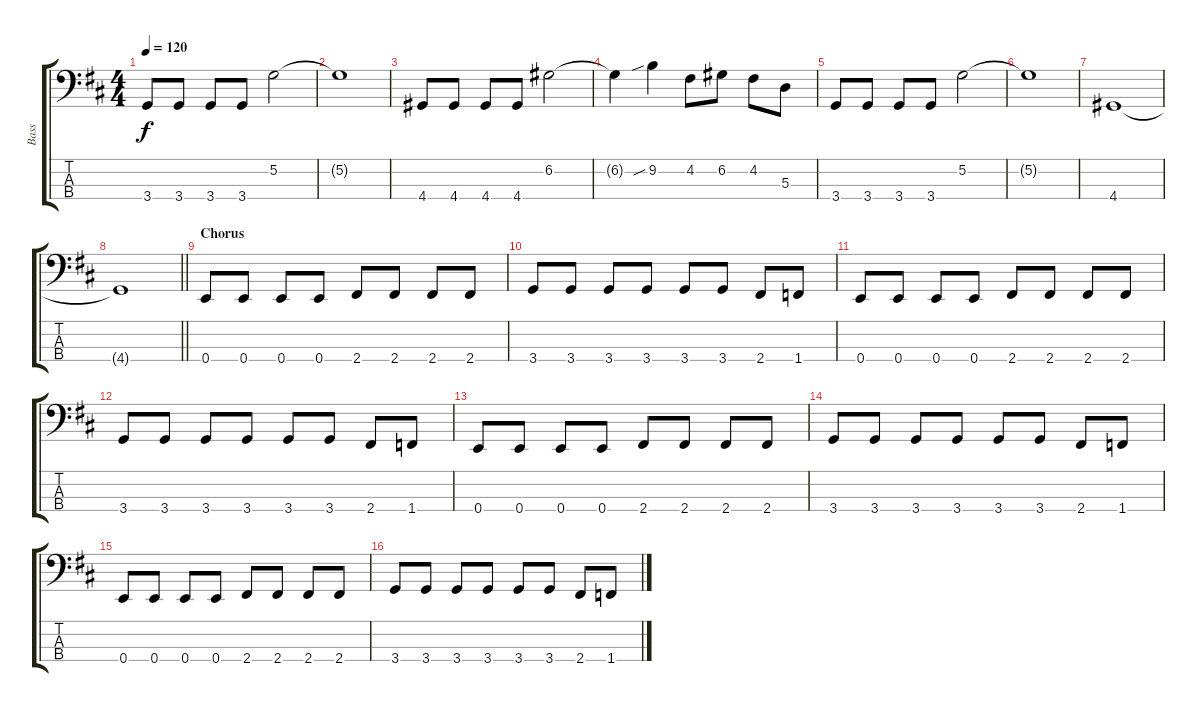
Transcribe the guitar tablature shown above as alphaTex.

\track ("Bass" "Bass") {instrument electricbassfinger}
\staff {score tabs}
\tuning (G2 D2 A1 E1) {hide}
\ts (4 4)
\tempo 120
\clef f4
\ks d
3.4.8{dy f} 3.4.8 3.4.8 3.4.8 5.2.2 |
5.2{t}.1 |
4.4.8 4.4.8 4.4.8 4.4.8 6.2.2 |
6.2{t}.4 9.2{sib}.4 4.2.8 6.2.8 4.2.8 5.3.8 |
3.4.8 3.4.8 3.4.8 3.4.8 5.2.2 |
5.2{t}.1 |
4.4.1 |
\barLineRight lightlight
4.4{t}.1 |
\section ("" "Chorus")
0.4.8 0.4.8 0.4.8 0.4.8 2.4.8 2.4.8 2.4.8 2.4.8 |
3.4.8 3.4.8 3.4.8 3.4.8 3.4.8 3.4.8 2.4.8 1.4.8 |
0.4.8 0.4.8 0.4.8 0.4.8 2.4.8 2.4.8 2.4.8 2.4.8 |
3.4.8 3.4.8 3.4.8 3.4.8 3.4.8 3.4.8 2.4.8 1.4.8 |
0.4.8 0.4.8 0.4.8 0.4.8 2.4.8 2.4.8 2.4.8 2.4.8 |
3.4.8 3.4.8 3.4.8 3.4.8 3.4.8 3.4.8 2.4.8 1.4.8 |
0.4.8 0.4.8 0.4.8 0.4.8 2.4.8 2.4.8 2.4.8 2.4.8 |
3.4.8 3.4.8 3.4.8 3.4.8 3.4.8 3.4.8 2.4.8 1.4.8
